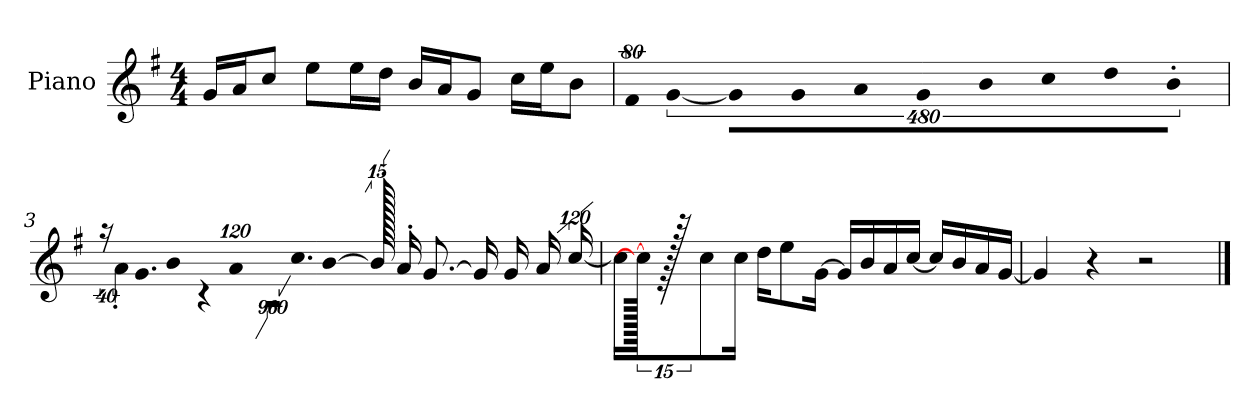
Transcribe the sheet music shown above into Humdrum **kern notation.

**kern
*part1
*staff1
*I"Piano
*I'P-no
*clefG2
*k[f#]
*M4/4
*MM90
=1
16g/LL
16a/J
8cc/J
8ee\L
16ee\L
16dd\JJ
16b/LL
16a/J
8g/J
16cc\LL
16ee\J
8b\J
=2
!LO:N:vis=8
640%71f#/
!LO:N:vis=4
[1920%427g/
!LO:N:vis=16
1920%107g\LL]
!LO:N:vis=16
1920%107g\J
!LO:N:vis=8
640%71a\
!LO:N:vis=8
640%71g\
!LO:N:vis=8
640%71b\
!LO:N:vis=16
1920%107cc\L
!LO:N:vis=16
1920%107dd\J
!LO:N:vis=8
640%71b'\J
=3
!LO:N:vis=32
*^
640%23r	1920ryy
.	4a'\
!LO:N:vis=16.	!
960%103g/LL	.
!LO:N:vis=16	!
1920%137b/	.
!LO:N:vis=16	!
1920%137a/	.
.	4r
!LO:N:vis=16.	!
960%103cc/	.
[384%41b/J	.
1920b'/]	.
16a'/KL	1920%959r
[8.g/J	.
16g/LL]	.
16g/	.
16a/	.
[1920%119cc/JJ	.
*v	*v
!!LO:LB:g=z
=4
16cc\KL]
1920cc/_
1920r
8cc\
16cc\Jk
16dd\KL
8ee\
[16g\Jk
16g/LL]
16b/
16a/
[16cc/JJ
16cc/LL]
16b/
16a/
[16g/JJ
=5
4g/]
4r
2r
==
*-
